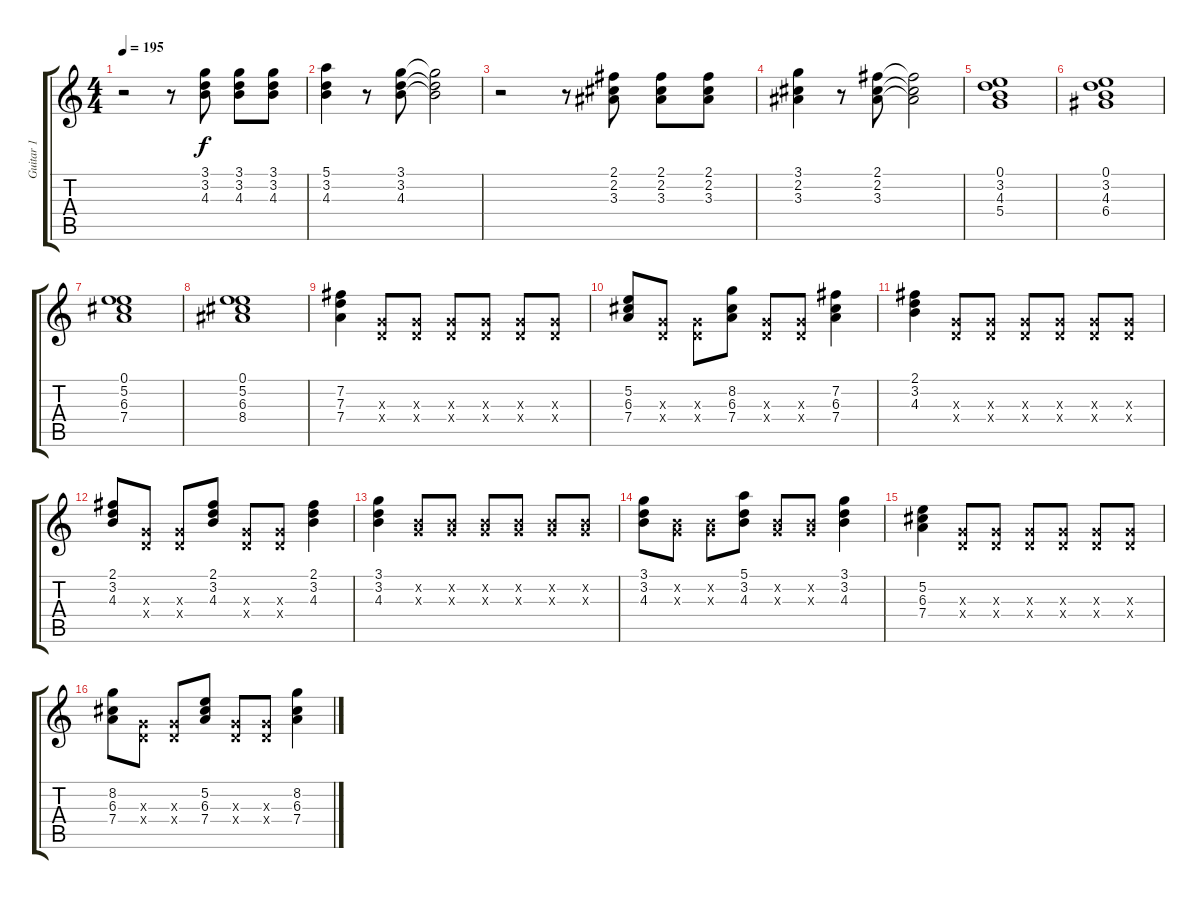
\track ("Guitar 1" "Guitar 1") {instrument acousticguitarnylon}
\staff {score tabs}
\tuning (E4 B3 G3 D3 A2 E2) {hide}
\ts (4 4)
\tempo 195
\clef g2
\ks c
r.2{dy f} r.8 (3.1 3.2 4.3).8 (3.1 3.2 4.3).8 (3.1 3.2 4.3).8 |
(5.1 3.2 4.3).4 r.8 (3.1 3.2 4.3).8 (3.1{t} 3.2{t} 4.3{t}).2 |
r.2 r.8 (2.1 2.2 3.3).8 (2.1 2.2 3.3).8 (2.1 2.2 3.3).8 |
(3.1 2.2 3.3).4 r.8 (2.1 2.2 3.3).8 (2.1{t} 2.2{t} 3.3{t}).2 |
(0.1 3.2 4.3 5.4).1 |
(0.1 3.2 4.3 6.4).1 |
(0.1 5.2 6.3 7.4).1 |
(0.1 5.2 6.3 8.4).1 |
(7.2 7.3 7.4).4 (0.3{x} 0.4{x}).8 (0.3{x} 0.4{x}).8 (0.3{x} 0.4{x}).8 (0.3{x} 0.4{x}).8 (0.3{x} 0.4{x}).8 (0.3{x} 0.4{x}).8 |
(5.2 6.3 7.4).8 (0.3{x} 0.4{x}).8 (0.3{x} 0.4{x}).8 (8.2 6.3 7.4).8 (0.3{x} 0.4{x}).8 (0.3{x} 0.4{x}).8 (7.2 6.3 7.4).4 |
(2.1 3.2 4.3).4 (0.3{x} 0.4{x}).8 (0.3{x} 0.4{x}).8 (0.3{x} 0.4{x}).8 (0.3{x} 0.4{x}).8 (0.3{x} 0.4{x}).8 (0.3{x} 0.4{x}).8 |
(2.1 3.2 4.3).8 (0.3{x} 0.4{x}).8 (0.3{x} 0.4{x}).8 (2.1 3.2 4.3).8 (0.3{x} 0.4{x}).8 (0.3{x} 0.4{x}).8 (2.1 3.2 4.3).4 |
(3.1 3.2 4.3).4 (0.2{x} 0.3{x}).8 (0.2{x} 0.3{x}).8 (0.2{x} 0.3{x}).8 (0.2{x} 0.3{x}).8 (0.2{x} 0.3{x}).8 (0.2{x} 0.3{x}).8 |
(3.1 3.2 4.3).8 (0.2{x} 0.3{x}).8 (0.2{x} 0.3{x}).8 (5.1 3.2 4.3).8 (0.2{x} 0.3{x}).8 (0.2{x} 0.3{x}).8 (3.1 3.2 4.3).4 |
(5.2 6.3 7.4).4 (0.3{x} 0.4{x}).8 (0.3{x} 0.4{x}).8 (0.3{x} 0.4{x}).8 (0.3{x} 0.4{x}).8 (0.3{x} 0.4{x}).8 (0.3{x} 0.4{x}).8 |
(8.2 6.3 7.4).8 (0.3{x} 0.4{x}).8 (0.3{x} 0.4{x}).8 (5.2 6.3 7.4).8 (0.3{x} 0.4{x}).8 (0.3{x} 0.4{x}).8 (8.2 6.3 7.4).4
